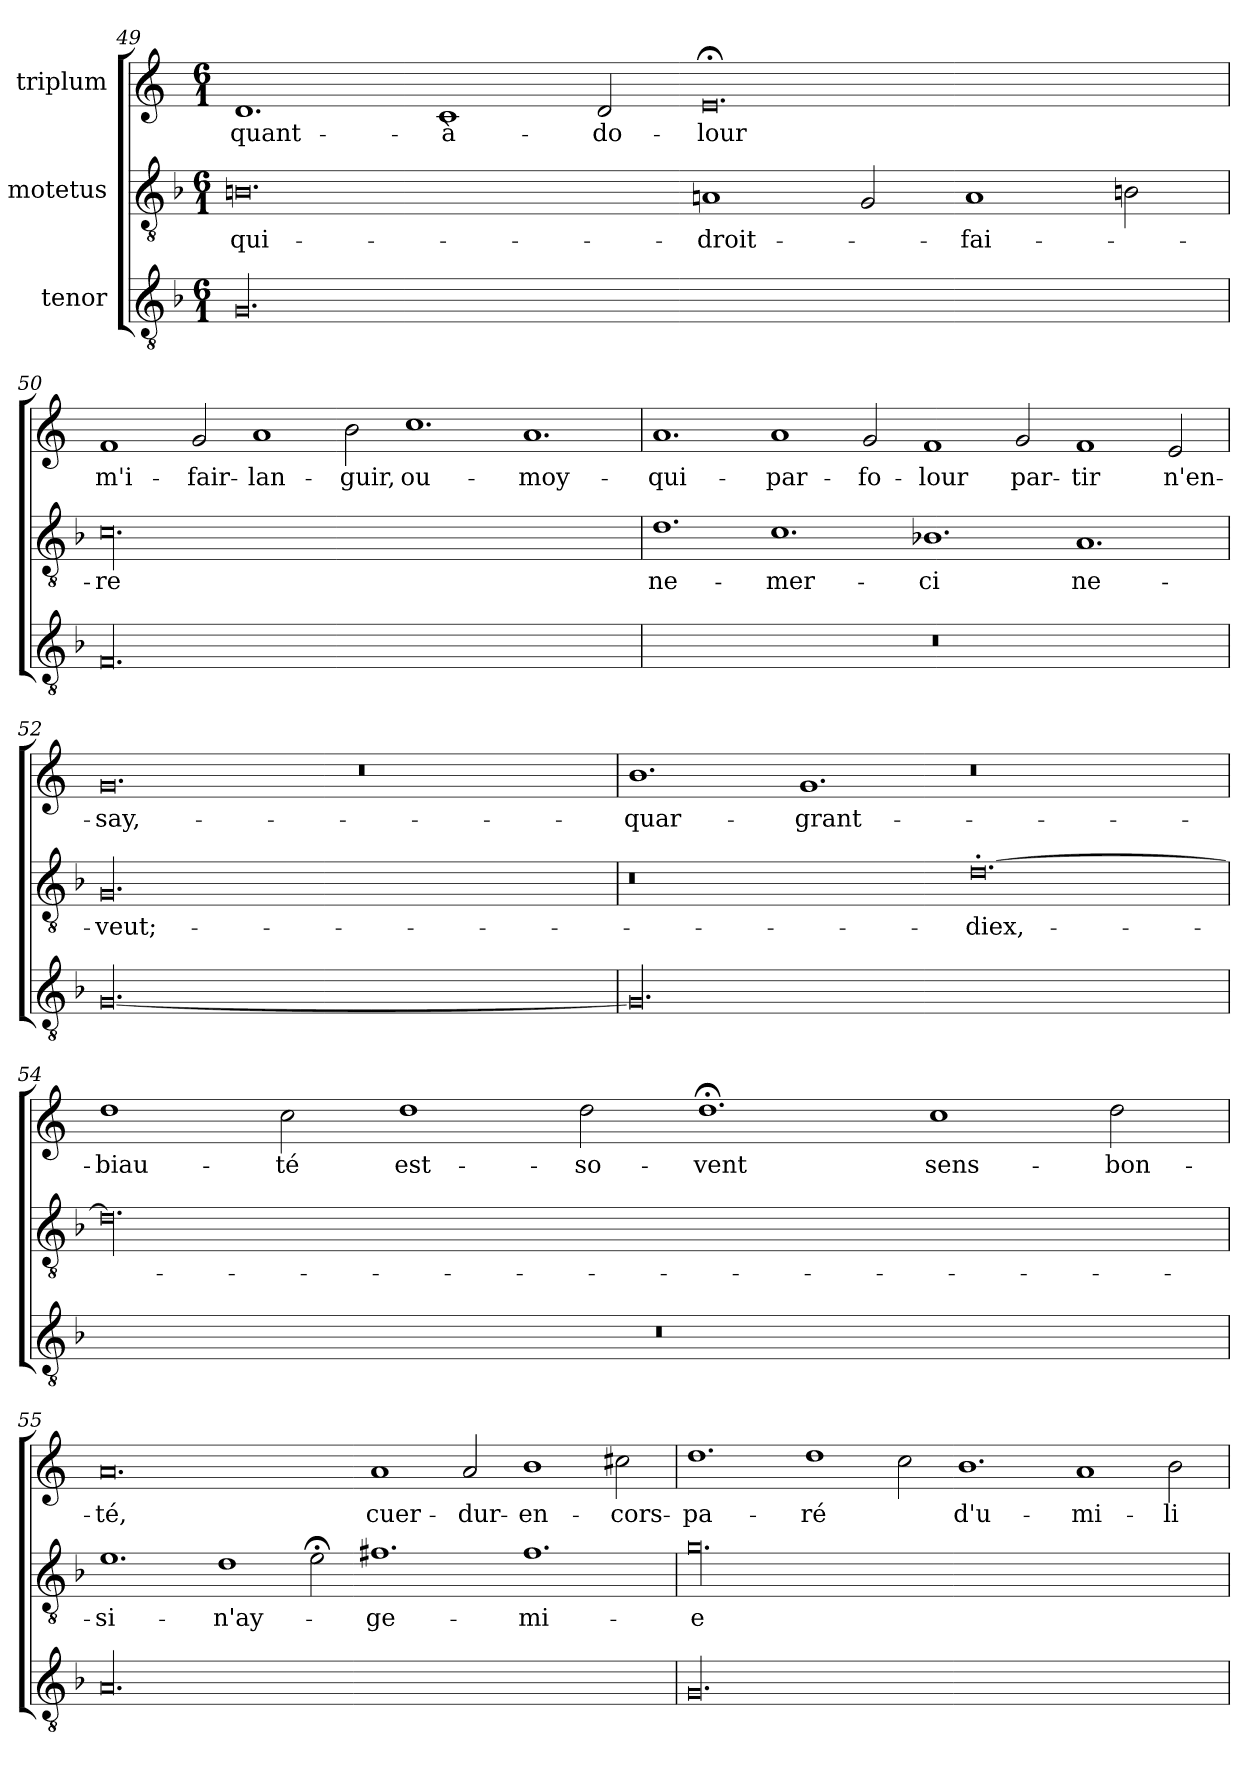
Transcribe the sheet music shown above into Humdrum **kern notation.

**kern	**kern	**text	**kern	**text
*part3	*part2	*part2	*part1	*part1
*staff3	*staff2	*staff2	*staff1	*staff1
*I"tenor	*I"motetus	*	*I"triplum	*
*clefGv2	*clefGv2	*	*clefG2	*
*k[b-]	*k[b-]	*	*k[]	*
*F:	*F:	*	*C:	*
*M6/1	*M6/1	*	*M6/1	*
=49	=49	=49	=49	=49
00.G/	0.Bn\	qui-	1.d/	quant-
.	.	.	1c/	à-
.	.	.	2d/	do-
.	1An/	droit-	0.e;</	-lour
.	2G/	.	.	.
.	1A/	fai-	.	.
.	2Bn\	.	.	.
=50	=50	=50	=50	=50
00.F/	00.c\	-re	1f/	m'i-
.	.	.	2g/	fair-
.	.	.	1a/	lan-
.	.	.	2b\	-guir,
.	.	.	1.cc\	ou-
.	.	.	1.a/	moy-
!!LO:LB:g=z
=51	=51	=51	=51	=51
00.r	1.d\	ne-	1.a/	qui-
.	1.c\	mer-	1a/	par-
.	.	.	2g/	fo-
.	1.B-X\	-ci	1f/	-lour
.	.	.	2g/	par-
.	1.A/	ne-	1f/	-tir
.	.	.	2e/	n'en-
=52	=52	=52	=52	=52
[00.G/	00.G/	veut;-	0.g/	say,-
.	.	.	0.r	.
=53	=53	=53	=53	=53
00.G/]	0.r	.	1.b\	quar-
.	.	.	1.g/	grant-
.	[0.d'\	diex,-	0.r	.
=54	=54	=54	=54	=54
00.r	00.d\]	.	1dd\	biau-
.	.	.	2cc\	-té
.	.	.	1dd\	est-
.	.	.	2dd\	so-
.	.	.	1.dd;<\	-vent
.	.	.	1cc\	sens-
.	.	.	2dd\	bon-
!!LO:LB:g=z
=55	=55	=55	=55	=55
00.A/	1.e\	si-	0.a/	-té,
.	1d\	n'ay-	.	.
.	2e;<\	.	.	.
.	1.f#X\	ge-	1a/	cuer-
.	.	.	2a/	dur-
.	1.f#\	mi-	1b\	en-
.	.	.	2cc#X\	cors-
=56	=56	=56	=56	=56
00.G/	00.g\	-e	1.dd\	pa-
.	.	.	1dd\	-ré
.	.	.	2cc\	.
.	.	.	1.b\	d'u-
.	.	.	1a/	-mi-
.	.	.	2b\	-li-
=	=	=	=	=
*-	*-	*-	*-	*-
